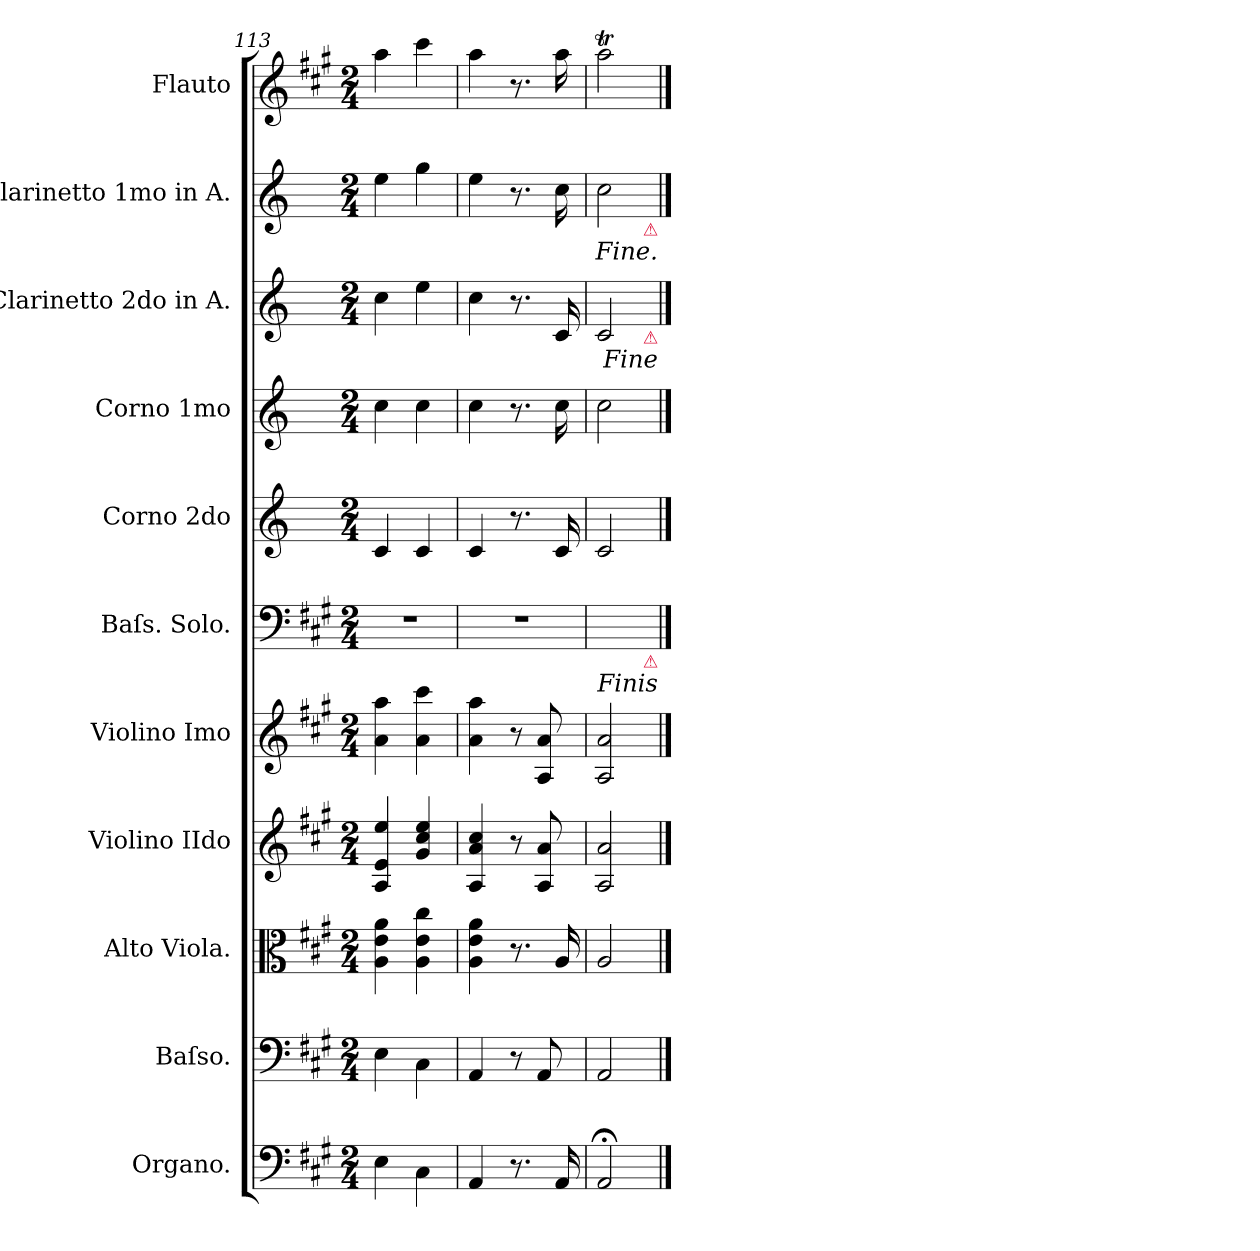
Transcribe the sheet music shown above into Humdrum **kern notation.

**kern	**kern	**kern	**kern	**kern	**kern	**kern	**kern	**kern	**kern	**kern
*part11	*part10	*part9	*part8	*part7	*part6	*part5	*part4	*part3	*part2	*part1
*staff11	*staff10	*staff9	*staff8	*staff7	*staff6	*staff5	*staff4	*staff3	*staff2	*staff1
*I"Organo.	*I"Baſso.	*I"Alto Viola.	*I"Violino IIdo	*I"Violino Imo	*I"Baſs. Solo.	*I"Corno 2do	*I"Corno 1mo	*I"Clarinetto 2do in A.	*I"Clarinetto 1mo in A.	*I"Flauto
*I'org	*I'b	*I'vla	*I'vl 2	*I'vl 1	*I'B solo	*I'cor 2	*I'cor 1	*I'cl 2	*I'cl 1	*I'fl
*clefF4	*clefF4	*clefC3	*clefG2	*clefG2	*clefF4	*clefG2	*clefG2	*clefG2	*clefG2	*clefG2
*	*	*	*	*	*	*ITrd2c3	*ITrd2c3	*ITrd2c3	*ITrd2c3	*
*k[f#c#g#]	*k[f#c#g#]	*k[f#c#g#]	*k[f#c#g#]	*k[f#c#g#]	*k[f#c#g#]	*k[f#c#g#]	*k[f#c#g#]	*k[f#c#g#]	*k[f#c#g#]	*k[f#c#g#]
*A:	*A:	*A:	*A:	*A:	*A:	*A:	*A:	*A:	*A:	*A:
*M2/4	*M2/4	*M2/4	*M2/4	*M2/4	*M2/4	*M2/4	*M2/4	*M2/4	*M2/4	*M2/4
=113	=113	=113	=113	=113	=113	=113	=113	=113	=113	=113
4E\	4E\	4A\ 4e\ 4a\	4A/ 4e/ 4ee/	4a\ 4aa\	2r	4A/	4a\	4a\	4cc#\	4aa\
4C#\	4C#\	4A\ 4e\ 4cc#\	4g#/ 4cc#/ 4ee/	4a\ 4ccc#\	.	4A/	4a\	4cc#\	4ee\	4ccc#\
=114	=114	=114	=114	=114	=114	=114	=114	=114	=114	=114
!	!	!	!	!	!LO:N:vis=1	!	!	!	!	!
4AA/	4AA/	4A\ 4e\ 4a\	4A/ 4a/ 4cc#/	4a\ 4aa\	2r	4A/	4a\	4a\	4cc#\	4aa\
8.r	8r	8.r	8r	8r	.	8.r	8.r	8.r	8.r	8.r
.	8AA/	.	8A/ 8a/	8A/ 8a/	.	.	.	.	.	.
16AA/	.	16A/	.	.	.	16A/	16a\	16A/	16a\	16aa\
=115	=115	=115	=115	=115	=115	=115	=115	=115	=115	=115
2AA;</	2AA/	2A/	2A/ 2a/	2A/ 2a/	2ryy	2A/	2a\	2A/	2a\	2aaT\
!	!	!	!	!	!	!	!	!	!LO:TX:b:color=crimson:t=⚠	!
!	!	!	!	!	!	!	!	!	!LO:TX:b:i:t=Fine.	!
!	!	!	!	!	!	!	!	!LO:TX:b:color=crimson:t=⚠	!	!
!	!	!	!	!	!	!	!	!LO:TX:b:i:t=Fine	!	!
!	!	!	!	!	!LO:TX:b:color=crimson:t=⚠	!	!	!	!	!
!	!	!	!	!	!LO:TX:b:i:t=Finis	!	!	!	!	!
==	==	==	==	==	==	==	==	==	==	==
*-	*-	*-	*-	*-	*-	*-	*-	*-	*-	*-
